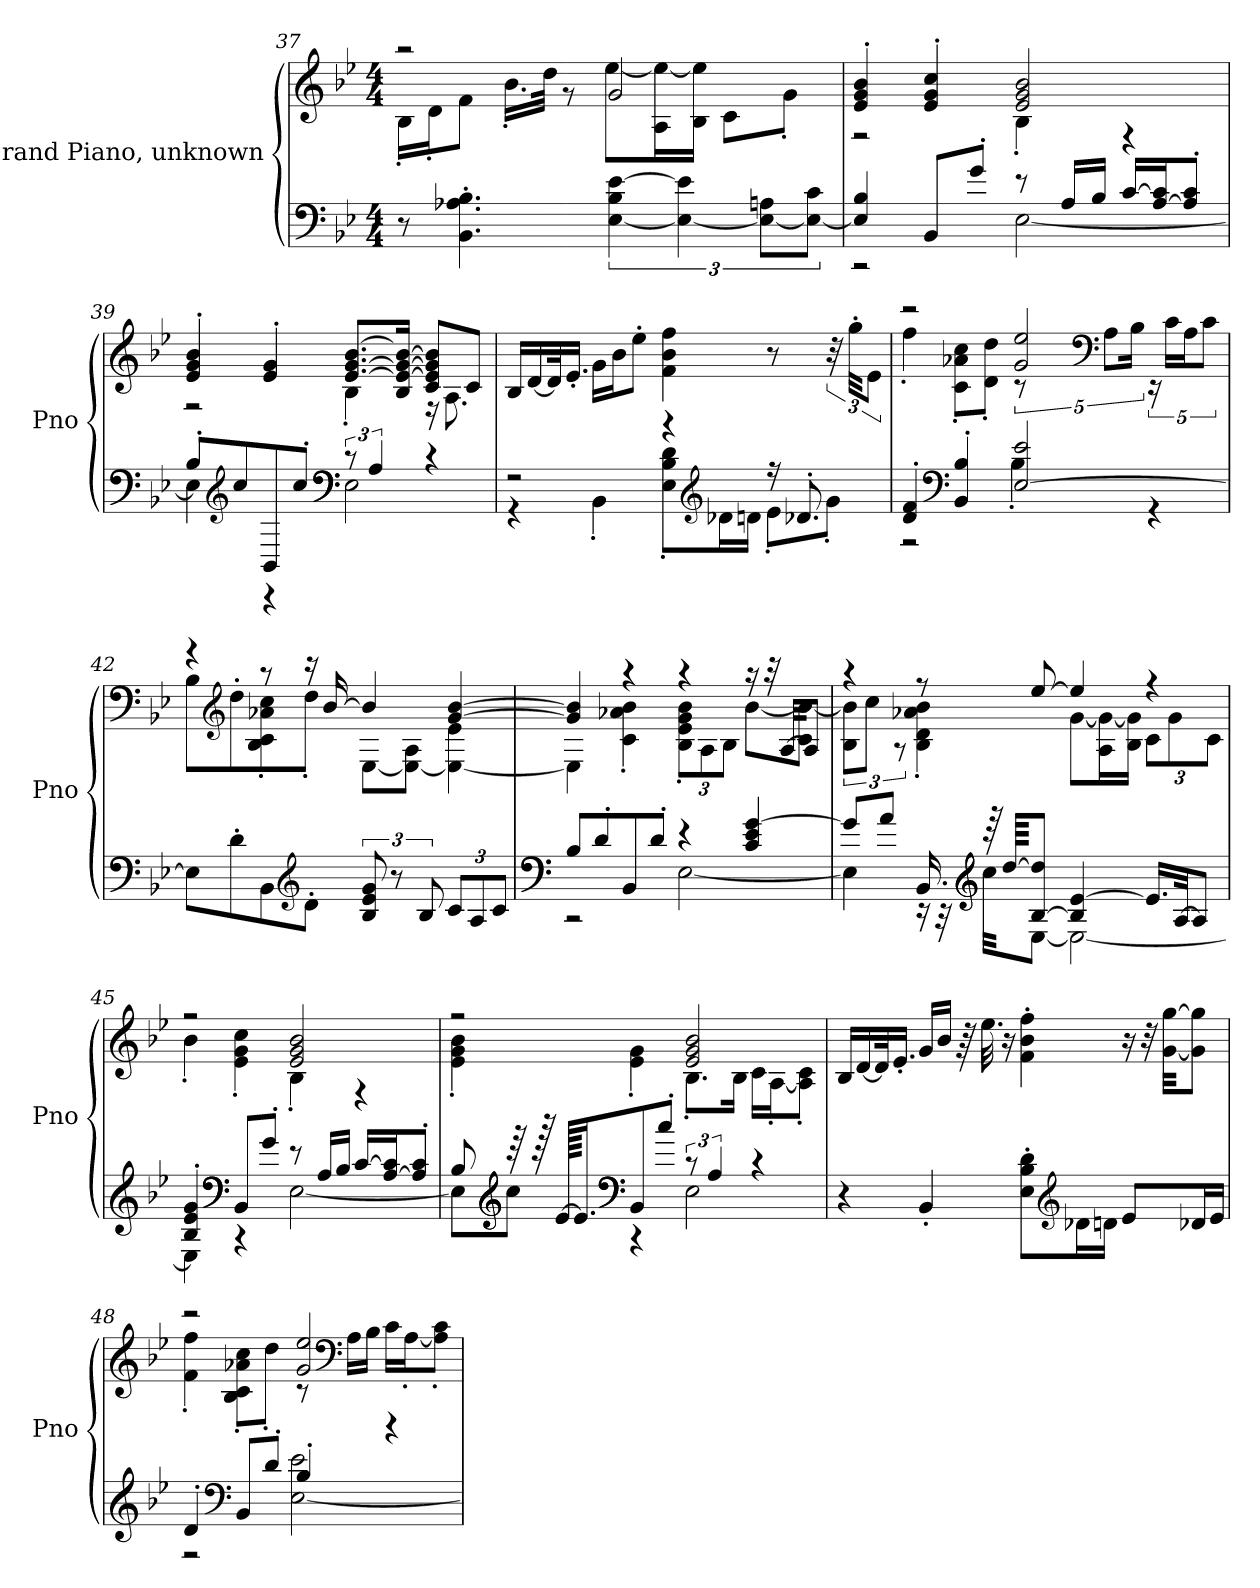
**kern	**kern
*part1	*part1
*staff2	*staff1
*I"Grand Piano, unknown	*
*I'Pno	*
!!LO:LB:g=z
*clefF4	*clefG2
*k[b-e-]	*k[b-e-]
*M4/4	*M4/4
=37	=37
*	*^
8r	2r	16B-'\LL
.	.	16d'\J
4.BB-\' 4.A-X\' 4.B-\'	.	8f\J
.	.	16.b-'\LL
.	.	32dd\JJk
.	.	8r
[6E-\ 6B-\ [6e-\	2g/	[8ee-\L
.	.	16A\ 16ee-\_L
6E-\_ 6e-\]	.	.
.	.	16B-\ 16ee-\]JJ
.	.	8c\L
12E-\_ 12An\L	.	.
.	.	8g'\J
12E-\_ 12c\J	.	.
=38	=38	=38
*^	*	*
4E-/] 4B-/	2r	4e-/' 4g/' 4b-/'	2r
8BB-/L	.	4e-/' 4g/' 4cc/'	.
8g'/J	.	.	.
8r	[2E-\	2e-/ 2g/ 2b-/	4B-'\
16A/LL	.	.	.
16B-/JJ	.	.	.
[16c/LL	.	.	4r
[16A/ 16c/]J	.	.	.
8A/]' 8c/'J	.	.	.
=39	=39	=39	=39
8B-'/L	4E-\]	4e-/' 4g/' 4b-/'	2r
*clefG2	*	*	*
8cc/	.	.	.
8BB-/	4r	4e-/' 4g/'	.
8cc'/J	.	.	.
*clefF4	*	*	*
12r	2E-\	[8.e-/ [8.g/ [8.b-/L	4B-'\
6A/	.	.	.
.	.	16B-/ 16e-/_ 16g/_ 16b-/_Jk	.
4r	.	8c/ 8e-/] 8g/] 8b-/]L	16r
.	.	.	8.A\
.	.	8c/J	.
*	*	*v	*v
!!LO:LB:g=z
=40	=40	=40
2r	4r	16B-/LL
.	.	[16d/
.	.	32d/K]
.	.	16.e-'/JJ
.	4BB-'\	16g\LL
.	.	16b-\J
.	.	8ee-'\J
4r	8E-\' 8B-\' 8d\'L	4f\ 4b-\ 4ff\
*clefG2	*	*
.	16d-X\L	.
.	16dn\JJ	.
16r	8e-'\L	8r
8.d-X'/	.	.
.	8g'\J	48r
.	.	48gg'\KKL
.	.	12e-\J
=41	=41	=41
*	*	*^
4d/' 4f/'	2r	2r	4ff'\
*clefF4	*	*	*
4BB-/' 4B-/'	.	.	8c\' 8a-X\' 8cc\'L
.	.	.	8d\' 8dd\'J
[2E-/ 2e-/	4B-'\	2g/ 2ee-/	10r
*	*	*clefF4	*
.	.	.	10A\L
.	.	.	20B-\Jk
.	4r	.	20r
.	.	.	20c\LL
.	.	.	20A\J
.	.	.	10c\J
*v	*v	*	*
!!LO:PB:g=z	!!
=42	=42	=42
8E-\L]	4r	8B-\L
*	*clefG2	*
8d'\	.	8dd'\
8BB-\	8r	8B-\' 8c\' 8a-X\' 8cc\'
*clefG2	*	*
8d'\J	16r	8dd'\J
.	[16b-/	.
12B-/ 12e-/ 12g/	4b-/]	[8E-\L
12r	.	.
.	.	8E-\_ 8A\J
12B-/	.	.
*Xbrackettup	*	*
12c/L	[4g/ [4b-/	4E-\_ 4e-\
12A/	.	.
12c/J	.	.
=43	=43	=43
*clefF4	*	*
*^	*	*
8B-/L	2r	4g/] 4b-/]	4E-\]
8d'/	.	.	.
8BB-/	.	4r	4c\' 4a-X\' 4b-\'
8d'/J	.	.	.
*	*	*	*Xbrackettup
4r	[2E-\	4r	12B-\' 12e-\' 12g\' 12b-\'L
.	.	.	12A\
.	.	.	12B-\J
4c/ 4e-/ [4g/	.	16r	[8b-\L
.	.	32r	.
.	.	[32A/KKL	.
.	.	8A/J]	8c\ 8b-\_J
!!LO:LB:g=z	!!
=44	=44	=44	=44
*	*	*	*brackettup
8g/L]	4E-\]	4r	12B-\ 12b-\]L
.	.	.	12cc\J
8a/J	.	.	.
.	.	.	12r
16.BB-/	16r	8r	4B-\' 4d\' 4a-X\' 4b-\'
.	32r	.	.
*clefG2	*	*	*
64r	32cc\KKL	.	.
[64dd/KKKL	.	.	.
[8B-/ 8dd/]J	[8E-\J	[8ee-/	.
4B-/] [4e-/	2E-\_	4ee-/]	[8g\L
.	.	.	16A\ 16g\_L
.	.	.	16B-\ 16g\]JJ
*	*	*	*Xbrackettup
16.e-/LL]	.	4r	12c\L
.	.	.	12g\
[32A/JK	.	.	.
8A/J]	.	.	.
.	.	.	12c\J
=45	=45	=45	=45
4B-/' 4e-/' 4g/'	4E-\]	2r	4b-'\
*clefF4	*	*	*
8BB-/L	4r	.	4e-\' 4g\' 4cc\'
8g'/J	.	.	.
8r	[2E-\	2e-/ 2g/ 2b-/	4B-'\
16A/LL	.	.	.
16B-/JJ	.	.	.
[16c/LL	.	.	4r
[16A/ 16c/]J	.	.	.
8A/]' 8c/'J	.	.	.
!!LO:LB:g=z	!!
=46	=46	=46	=46
8B-/	8E-\L]	2r	4e-\' 4g\' 4b-\'
*clefG2	*	*	*
64r	8cc\J	.	.
128r	.	.	.
[128e-/KKKLL	.	.	.
16.e-/J]	.	.	.
*clefF4	*	*	*
8BB-/	4r	.	4e-\' 4g\'
8cc'/J	.	.	.
*brackettup	*	*	*
12r	2E-\	2e-/ 2g/ 2b-/	8.B-'\L
6A/	.	.	.
.	.	.	16B-\Jk
4r	.	.	16c\LL
.	.	.	[16A'\J
.	.	.	8A\]' 8c\'J
*v	*v	*	*
*	*v	*v
=47	=47
4r	16B-/LL
.	[16d/
.	32d/K]
.	16.e-'/JJ
4BB-'/	16g/LL
.	16b-/JJ
.	64r
.	32.ee-\
.	16r
8E-\' 8B-\' 8d\'L	4f\' 4b-\' 4ff\'
*clefG2	*
16d-X\L	.
16dn\JJ	.
8e-/L	16r
.	32r
.	[32g\ [32gg\KKL
16d-X/L	8g\] 8gg\]J
16e-/JJ	.
!!LO:LB:g=z
=48	=48
*^	*^
4d'/	2r	2r	4f\' 4ff\'
*clefF4	*	*	*
8BB-/L	.	.	8B-\' 8c\' 8a-X\' 8cc\'L
8d'/J	.	.	8dd'\J
4B-'/	[2E-\ 2e-\	2g/ 2ee-/	8r
*	*	*clefF4	*
.	.	.	16A\LL
.	.	.	16B-\JJ
4r	.	.	16c\LL
.	.	.	[16A'\J
.	.	.	8A\]' 8c\'J
*v	*v	*	*
*	*v	*v
=	=
*-	*-
